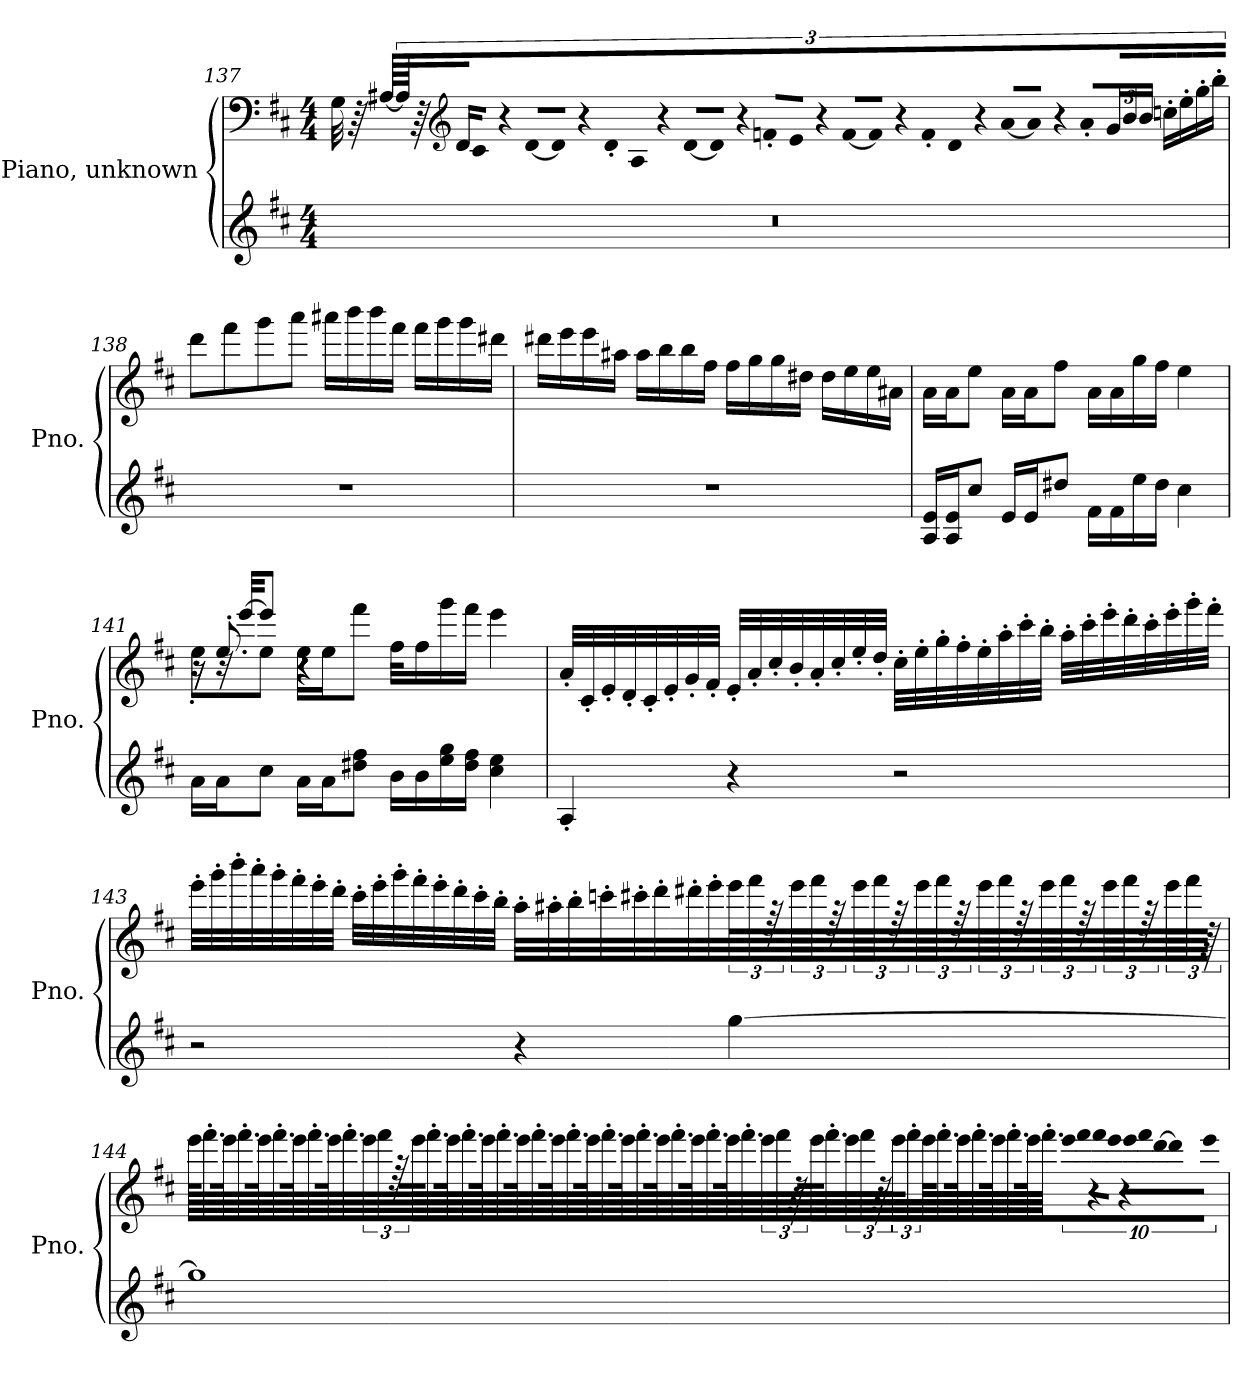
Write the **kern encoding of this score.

**kern	**kern
*part1	*part1
*staff2	*staff1
*I"Piano, unknown	*
*I'Pno.	*
!!LO:LB:g=z
*clefG2	*clefF4
*k[f#c#]	*k[f#c#]
*M4/4	*M4/4
=137	=137
1r	32G\
.	64r
.	[64A#X\LLLL
.	96A#\JJJJ]
.	96r
*	*clefG2
.	24d/LL
.	32c#/JJk
.	64r
.	[64d/LLLL
.	64d/JJJJ]
.	64r
.	32d'/
.	32A#/
.	64r
.	[64d/LLLL
.	64d/JJJJ]
.	64r
.	32fn'/LLL
.	32e/JJJ
.	64r
.	[64f/LLLL
.	64f/JJJJ]
.	64r
.	32f'/
.	32d/
.	64r
.	[64a/LLLL
.	64a/JJJJ]
.	64r
.	32a'/KLL
*	*Xbrackettup
.	24g/
.	24b/
.	24b/JJ
.	16ccn'\LL
.	16ee'\
.	16gg'\
.	16bb'\JJ
!!LO:LB:g=z
=138	=138
1r	8ddd\L
.	8fff#\
.	8ggg\
.	8aaa\J
.	16aaa#X\LL
.	16bbb\
.	16bbb\
.	16fff#\JJ
.	16fff#\LL
.	16ggg\
.	16ggg\
.	16ddd#X\JJ
=139	=139
1r	16ddd#X\LL
.	16eee\
.	16eee\
.	16aa#X\JJ
.	16aa#\LL
.	16bb\
.	16bb\
.	16ff#\JJ
.	16ff#\LL
.	16gg\
.	16gg\
.	16dd#X\JJ
.	16dd#\LL
.	16ee\
.	16ee\
.	16a#X\JJ
!!LO:LB:g=z
=140	=140
16A/ 16e/LL	16a\LL
16A/ 16e/J	16a\J
8cc#/J	8ee\J
16e/LL	16a\LL
16e/J	16a\J
8dd#X/J	8ff#\J
16f#\LL	16a\LL
16f#\	16a\
16ee\	16gg\
16dd#\JJ	16ff#\JJ
4cc#\	4ee\
=141	=141
*	*^
*	*	*^
16a\LL	16r	8ee'\L	16r
16a\J	32r	.	8.ee'/
.	[32eee/KKL	.	.
8cc#\J	8eee/J]	8ee\J	.
16a\LL	4r	16ee\LL	4r
16a\J	.	16ee\J	.
8dd#X\ 8ff#\J	.	8fff#\J	.
16b\LL	2r	16ff#\LL	2r
16b\	.	16ff#\	.
16ee\ 16gg\	.	16ggg\	.
16dd#\ 16ff#\JJ	.	16fff#\JJ	.
4cc#\ 4ee\	.	4eee\	.
*	*v	*v	*v
!!LO:LB:g=z
=142	=142
4A'/	32a'/LLL
.	32c#'/
.	32e'/
.	32d'/
.	32c#'/
.	32e'/
.	32g'/
.	32f#'/JJJ
4r	32e'/LLL
.	32a'/
.	32cc#'/
.	32b'/
.	32a'/
.	32cc#'/
.	32ee'/
.	32dd'/JJJ
2r	32cc#'\LLL
.	32ee'\
.	32gg'\
.	32ff#'\
.	32ee'\
.	32aa'\
.	32ccc#'\
.	32bb'\JJJ
.	32aa'\LLL
.	32ccc#'\
.	32eee'\
.	32ddd'\
.	32ccc#'\
.	32eee'\
.	32ggg'\
.	32fff#'\JJJ
!!LO:LB:g=z
=143	=143
2r	32eee'\LLL
.	32ggg'\
.	32bbb'\
.	32aaa'\
.	32ggg'\
.	32fff#'\
.	32eee'\
.	32ddd'\JJJ
.	32ccc#'\LLL
.	32eee'\
.	32ggg'\
.	32fff#'\
.	32eee'\
.	32ddd'\
.	32ccc#'\
.	32bb'\JJJ
4r	32aa'\LLL
.	32aa#X'\
.	32bb'\
.	32cccn'\
.	32ccc#X'\
.	32ddd'\
.	32ddd#X'\
.	32eee'\
*	*brackettup
[4gg\	96eee\L
.	96fff#\JJJJ
.	96r
.	96eee\LLLL
.	96fff#\JJJJ
.	96r
.	96eee\LLLL
.	96fff#\JJJJ
.	96r
.	96eee\LLLL
.	96fff#\JJJJ
.	96r
.	96eee\LLLL
.	96fff#\JJJJ
.	96r
.	96eee\LLLL
.	96fff#\JJJJ
.	96r
.	96eee\LLLL
.	96fff#\JJJJ
.	96r
.	96eee\LLLL
.	96fff#\JJJJ
.	96r
!!LO:PB:g=z
=144	=144
1gg]	128eee\KLLLL
.	64.fff#'\
.	128eee\K
.	64.fff#'\
.	128eee\K
.	64.fff#'\
.	128eee\K
.	64.fff#'\
.	128eee\K
.	64.fff#'\
.	96eee\
.	96fff#\JJJJ
.	96r
.	128eee\KLLLL
.	64.fff#'\
.	128eee\K
.	64.fff#'\
.	128eee\K
.	64.fff#'\
.	128eee\K
.	64.fff#'\
.	128eee\K
.	64.fff#'\
.	128eee\K
.	64.fff#'\
.	128eee\K
.	64.fff#'\
.	128eee\K
.	64.fff#'\
.	128eee\K
.	64.fff#'\
.	128eee\K
.	64.fff#'\
.	96eee\
.	96fff#\JJJJ
.	96r
.	128eee\KLLLL
.	64.fff#'\
.	96eee\
.	96fff#\JJJJ
.	96r
.	96eee\KLLL
.	48fff#'\
.	128eee\KL
.	64.fff#'\
.	128eee\K
.	64.fff#'\
.	128eee\K
.	64.fff#'\
.	128eee\K
.	64.fff#'\
!	!LO:N:vis=64
.	640%9eee\
!	!LO:N:vis=64
.	640%9fff#\JJJJ
!	!LO:N:vis=64
.	640%9r
!	!LO:N:vis=64
.	640%9fff#\LLLL
!	!LO:N:vis=64
.	640%9eee\JJJJ
!	!LO:N:vis=64
.	640%9r
!	!LO:N:vis=64
.	640%9eee\LLLL
!	!LO:N:vis=64
.	640%9fff#\
!	!LO:N:vis=64
.	[640%9ddd\JJ
.	16ddd\]
.	16eee\JJ
640ryy	.
=	=
*-	*-
